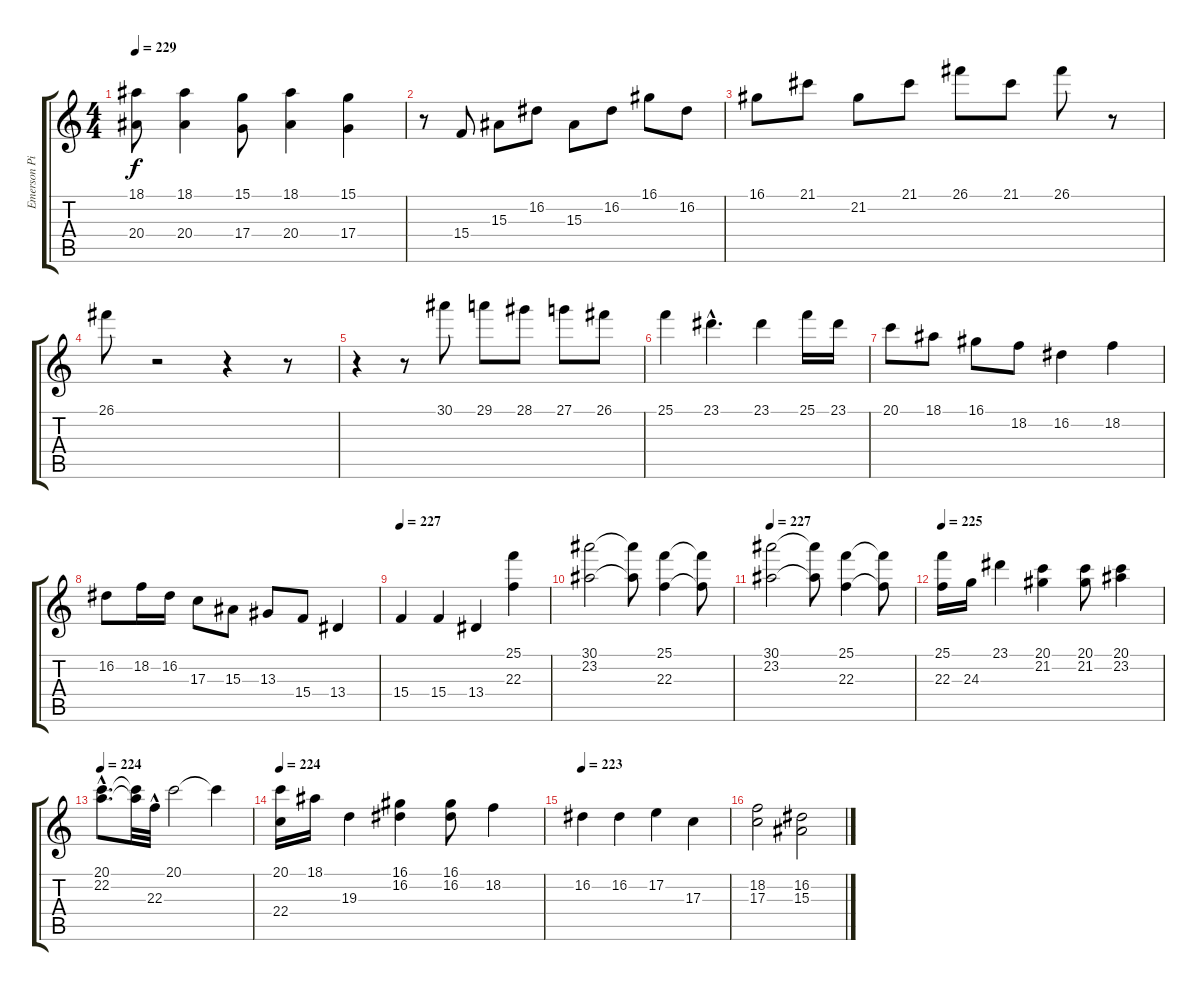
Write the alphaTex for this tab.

\track ("Emerson Piano RH" "Emerson Pi") {instrument acousticgrandpiano}
\staff {score tabs}
\tuning (E4 B3 G3 D3 A2 E2) {hide}
\ts (4 4)
\tempo 229
\clef g2
\ks c
(18.1{t} 20.4{t}).8{dy f} (18.1 20.4).4 (15.1 17.4).8 (18.1 20.4).4 (15.1 17.4).4 |
r.8 15.4.8 15.3.8 16.2.8 15.3.8 16.2.8 16.1.8 16.2.8 |
16.1.8 21.1.8 21.2.8 21.1.8 26.1.8 21.1.8 26.1.8 r.8 |
26.1.8 r.2 r.4 r.8 |
r.4 r.8 30.1.8 29.1.8 28.1.8 27.1.8 26.1.8 |
25.1.4 23.1{hac}.4{d} 23.1.4 25.1.16 23.1.16 |
20.1.8 18.1.8 16.1.8 18.2.8 16.2.4 18.2.4 |
16.2.8 18.2.16 16.2.16 17.3.8 15.3.8 13.3.8 15.4.8 13.4.4 |
\tempo 227
15.4.4 15.4.4 13.4.4 (25.1 22.3).4 |
(30.1 23.2).2 (30.1{t} 23.2{t}).8 (25.1 22.3).4 (25.1{t} 22.3{t}).8 |
\tempo 227
(30.1 23.2).2 (30.1{t} 23.2{t}).8 (25.1 22.3).4 (25.1{t} 22.3{t}).8 |
\tempo 225
(25.1 22.3).16 24.3.16 23.1.4 (20.1 21.2).4 (20.1 21.2).8 (20.1 23.2).4 |
\tempo 224
(20.1{hac} 22.2{hac}).8{d} (20.1{t} 22.2{t}).32 22.3{hac}.32 20.1.2 20.1{t}.4 |
\tempo 224
(20.1 22.4).16 18.1.16 19.3.4 (16.1 16.2).4 (16.1 16.2).8 18.2.4 |
\tempo 223
16.2.4 16.2.4 17.2.4 17.3.4 |
(18.2 17.3).2 (16.2 15.3).2
